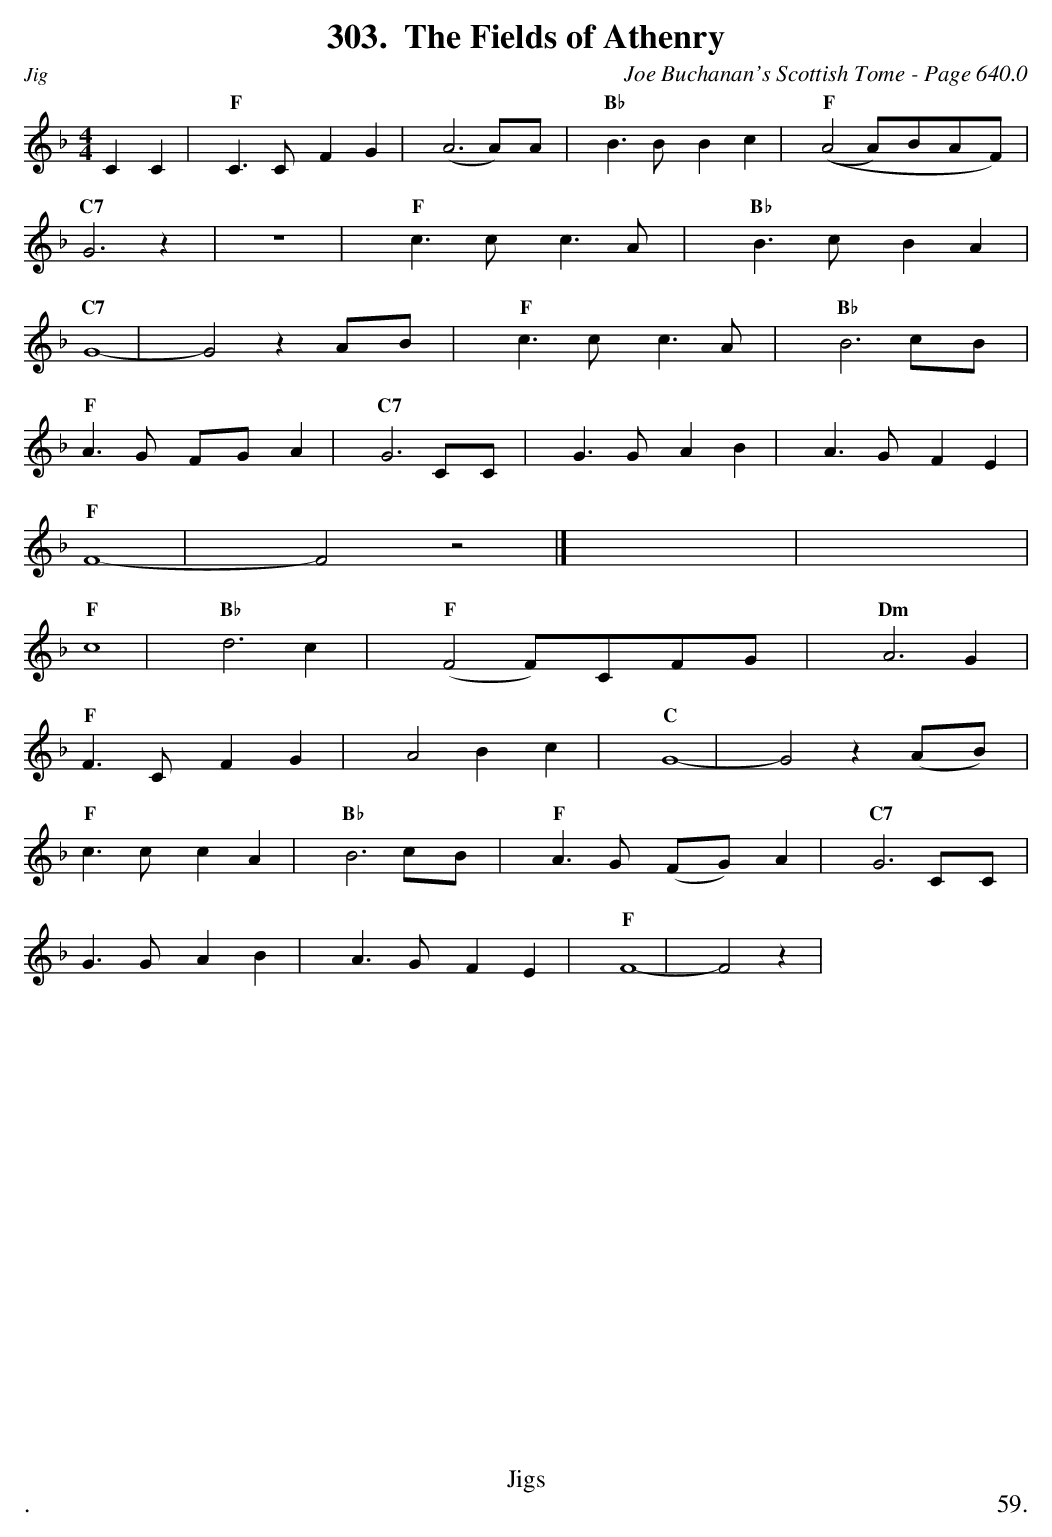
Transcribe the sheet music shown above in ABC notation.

X:1
T:Fields of Athenry, The
C:Joe Buchanan's Scottish Tome - Page 640.0
L:1/4
M:4/4
K:F
CC | "F"C>C F G | (A3 A/)A/ | "Bb"B>B B c | "F"((A2 A/)B/A/F/) |
"C7"G3 z | z4 | "F"c>c c>A | "Bb"B>c B A |
"C7"G4- | G2 z A/B/ | "F"c>c c>A | "Bb"B3 c/B/ |
"F"A>G F/G/ A | "C7"G3 C/C/ | G>G A B | A>G F E |
"F"F4- | F2 z2 |] x4 | x4 |
"F"c4 | "Bb"d3 c | "F"(F2 F/)C/F/G/ | "Dm"A3 G |
"F"F>C F G | A2 B c | "C"G4- | G2 z (A/B/) |
"F"c>c c A | "Bb"B3 c/B/ | "F"A>G (F/G/) A | "C7"G3 C/C/ |
G>G A B | A>G F E | "F"F4- | F2 z |
